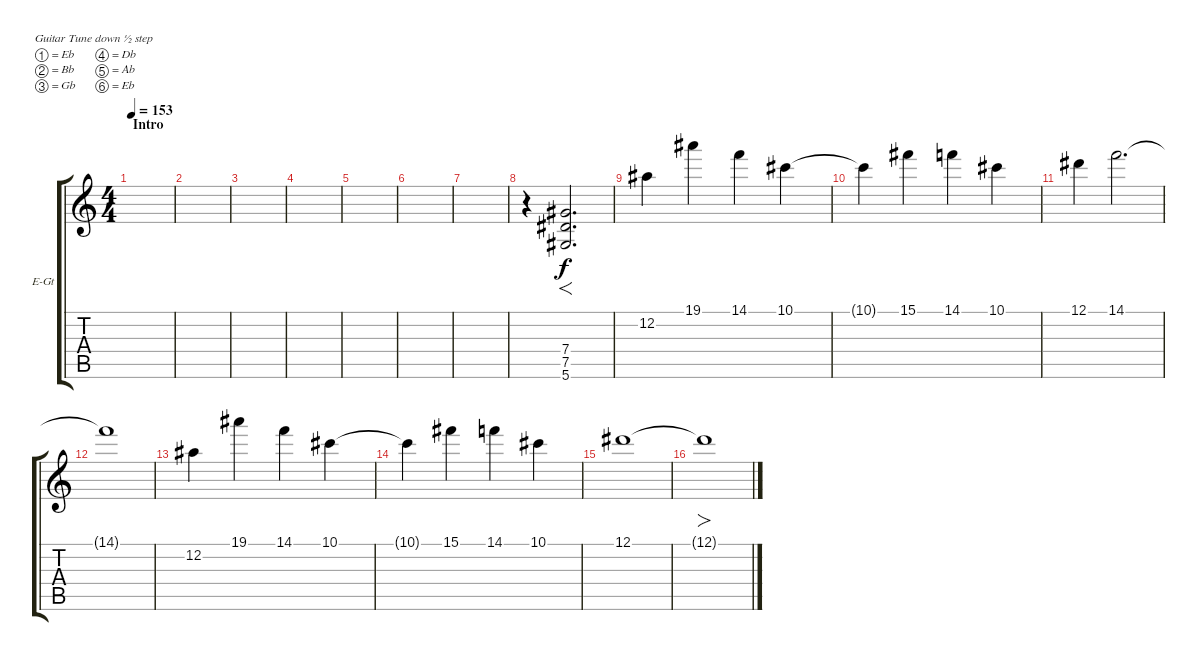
\bracketExtendMode groupsimilarinstruments
\firstSystemTrackNameOrientation horizontal
\otherSystemsTrackNameOrientation horizontal
\track ("Effects/Feedbacks Guitar" "E-Gt") {instrument distortionguitar}
\staff {score tabs}
\tuning (Eb4 Bb3 Gb3 Db3 Ab2 Eb2)
\ts (4 4)
\section ("" "Intro")
\tempo 153
\clef g2
\ks c
|
|
|
|
|
|
|
r.4 (7.4 7.5 5.6).2{f d} |
12.2.4 19.1.4 14.1.4 10.1.4 |
10.1{t}.4 15.1.4 14.1.4 10.1.4 |
12.1.4 14.1.2{d} |
14.1{t}.1 |
12.2.4 19.1.4 14.1.4 10.1.4 |
10.1{t}.4 15.1.4 14.1.4 10.1.4 |
12.1.1 |
12.1{t}.1{fo}
